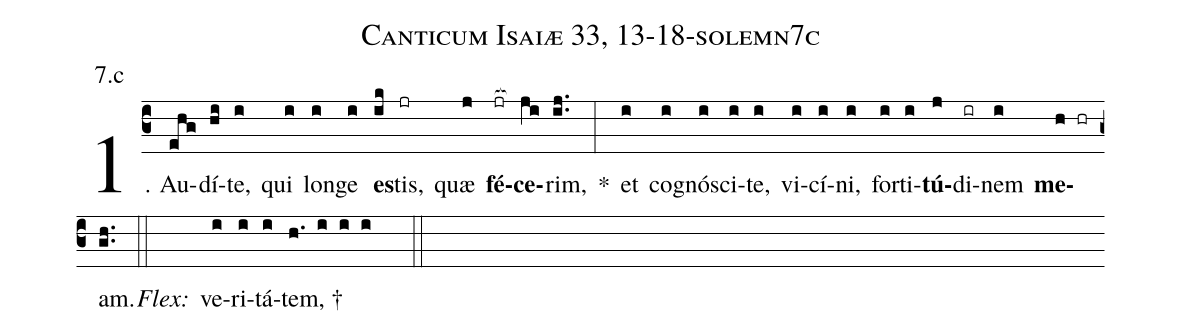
name: Canticum Isaiæ 33, 13-18-solemn7c;
annotation: 7.c;
%%
(c3)1. Au(ehg)dí(hi)te,(i) qui(i) lon(i)ge(i) <b>es</b>(ik)tis,(jr) quæ(j) <b>fé</b>(jr[ocb:1{])<b>ce</b>(ji[ocb:0}])rim,(ij..) *(:) et(i) co(i)gnó(i)sci(i)te,(i) vi(i)cí(i)ni,(i) for(i)ti(i)<b>tú</b>(j)di(ir)nem(i) <b>me</b>(h hr)am.(gh..) (::)
<i>Flex:</i>()  ve(i)ri(i)tá(i)tem, †(h. i i i  ::)
